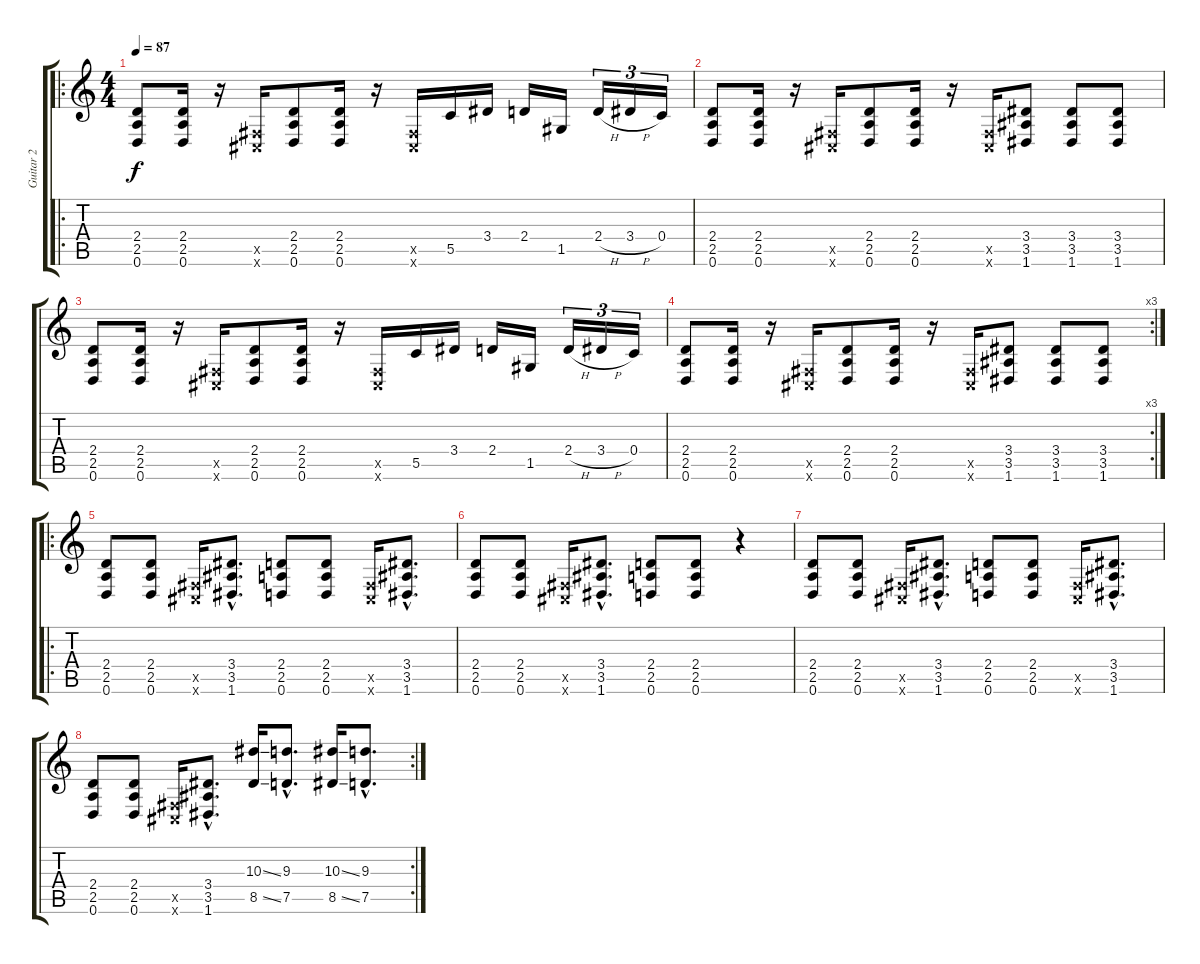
\track ("Guitar 2" "Guitar 2") {instrument distortionguitar}
\staff {score tabs}
\tuning (D4 A3 F3 C3 G2 D2) {hide}
\ro
\ts (4 4)
\tempo 87
\clef g2
\ks c
(2.4 2.5 0.6).8{dy f instrument distortionguitar} (2.4 2.5 0.6).16 r.16 (-1.5{x} -1.6{x}).16 (2.4 2.5 0.6).8 (2.4 2.5 0.6).16 r.16 (-1.5{x} -1.6{x}).16 5.5.16 3.4.16 2.4.16 1.5.16 2.4{h}.16{tu (3 2)} 3.4{h}.16{tu (3 2)} 0.4.16{tu (3 2)} |
(2.4 2.5 0.6).8 (2.4 2.5 0.6).16 r.16 (-1.5{x} -1.6{x}).16 (2.4 2.5 0.6).8 (2.4 2.5 0.6).16 r.16 (-1.5{x} -1.6{x}).16 (3.4 3.5 1.6).8 (3.4 3.5 1.6).8 (3.4 3.5 1.6).8 |
(2.4 2.5 0.6).8 (2.4 2.5 0.6).16 r.16 (-1.5{x} -1.6{x}).16 (2.4 2.5 0.6).8 (2.4 2.5 0.6).16 r.16 (-1.5{x} -1.6{x}).16 5.5.16 3.4.16 2.4.16 1.5.16 2.4{h}.16{tu (3 2)} 3.4{h}.16{tu (3 2)} 0.4.16{tu (3 2)} |
\rc 3
(2.4 2.5 0.6).8 (2.4 2.5 0.6).16 r.16 (-1.5{x} -1.6{x}).16 (2.4 2.5 0.6).8 (2.4 2.5 0.6).16 r.16 (-1.5{x} -1.6{x}).16 (3.4 3.5 1.6).8 (3.4 3.5 1.6).8 (3.4 3.5 1.6).8 |
\ro
(2.4 2.5 0.6).8 (2.4 2.5 0.6).8 (-1.5{x} -1.6{x}).16 (3.4{hac} 3.5{hac} 1.6{hac}).8{d} (2.4 2.5 0.6).8 (2.4 2.5 0.6).8 (-1.5{x} -1.6{x}).16 (3.4{hac} 3.5{hac} 1.6{hac}).8{d} |
(2.4 2.5 0.6).8 (2.4 2.5 0.6).8 (-1.5{x} -1.6{x}).16 (3.4{hac} 3.5{hac} 1.6{hac}).8{d} (2.4 2.5 0.6).8 (2.4 2.5 0.6).8 r.4 |
(2.4 2.5 0.6).8 (2.4 2.5 0.6).8 (-1.5{x} -1.6{x}).16 (3.4{hac} 3.5{hac} 1.6{hac}).8{d} (2.4 2.5 0.6).8 (2.4 2.5 0.6).8 (-1.5{x} -1.6{x}).16 (3.4{hac} 3.5{hac} 1.6{hac}).8{d} |
\rc 2
(2.4 2.5 0.6).8 (2.4 2.5 0.6).8 (-1.5{x} -1.6{x}).16 (3.4{hac} 3.5{hac} 1.6{hac}).8{d} (10.3{ss} 8.5{ss}).16 (9.3{hac} 7.5{hac}).8{d} (10.3{ss} 8.5{ss}).16 (9.3{hac} 7.5{hac}).8{d}
